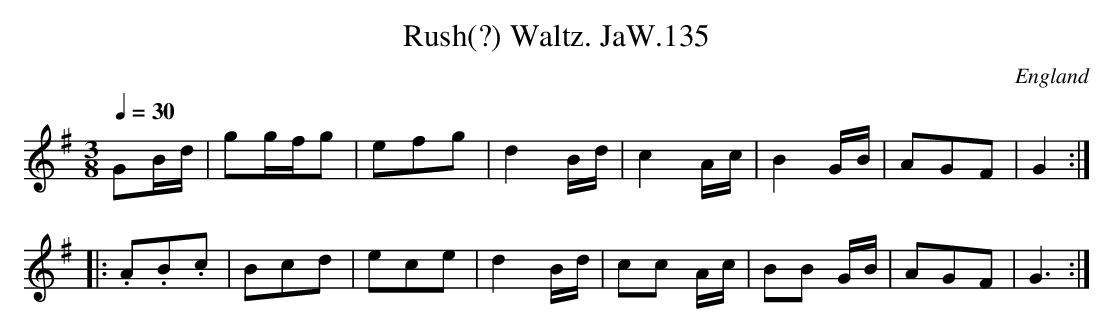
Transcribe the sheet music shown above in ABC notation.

X:1
T:Rush(?) Waltz. JaW.135
M:3/8
L:1/8
Q:1/4=30
O:England
K:G
GB/d/|gg/f/g|efg|d2B/d/|c2A/c/|B2G/B/|AGF|G2:|!
|:.A.B.c|Bcd|ece|d2B/d/|cc A/c/|BB G/B/|AGF|G3:|]
